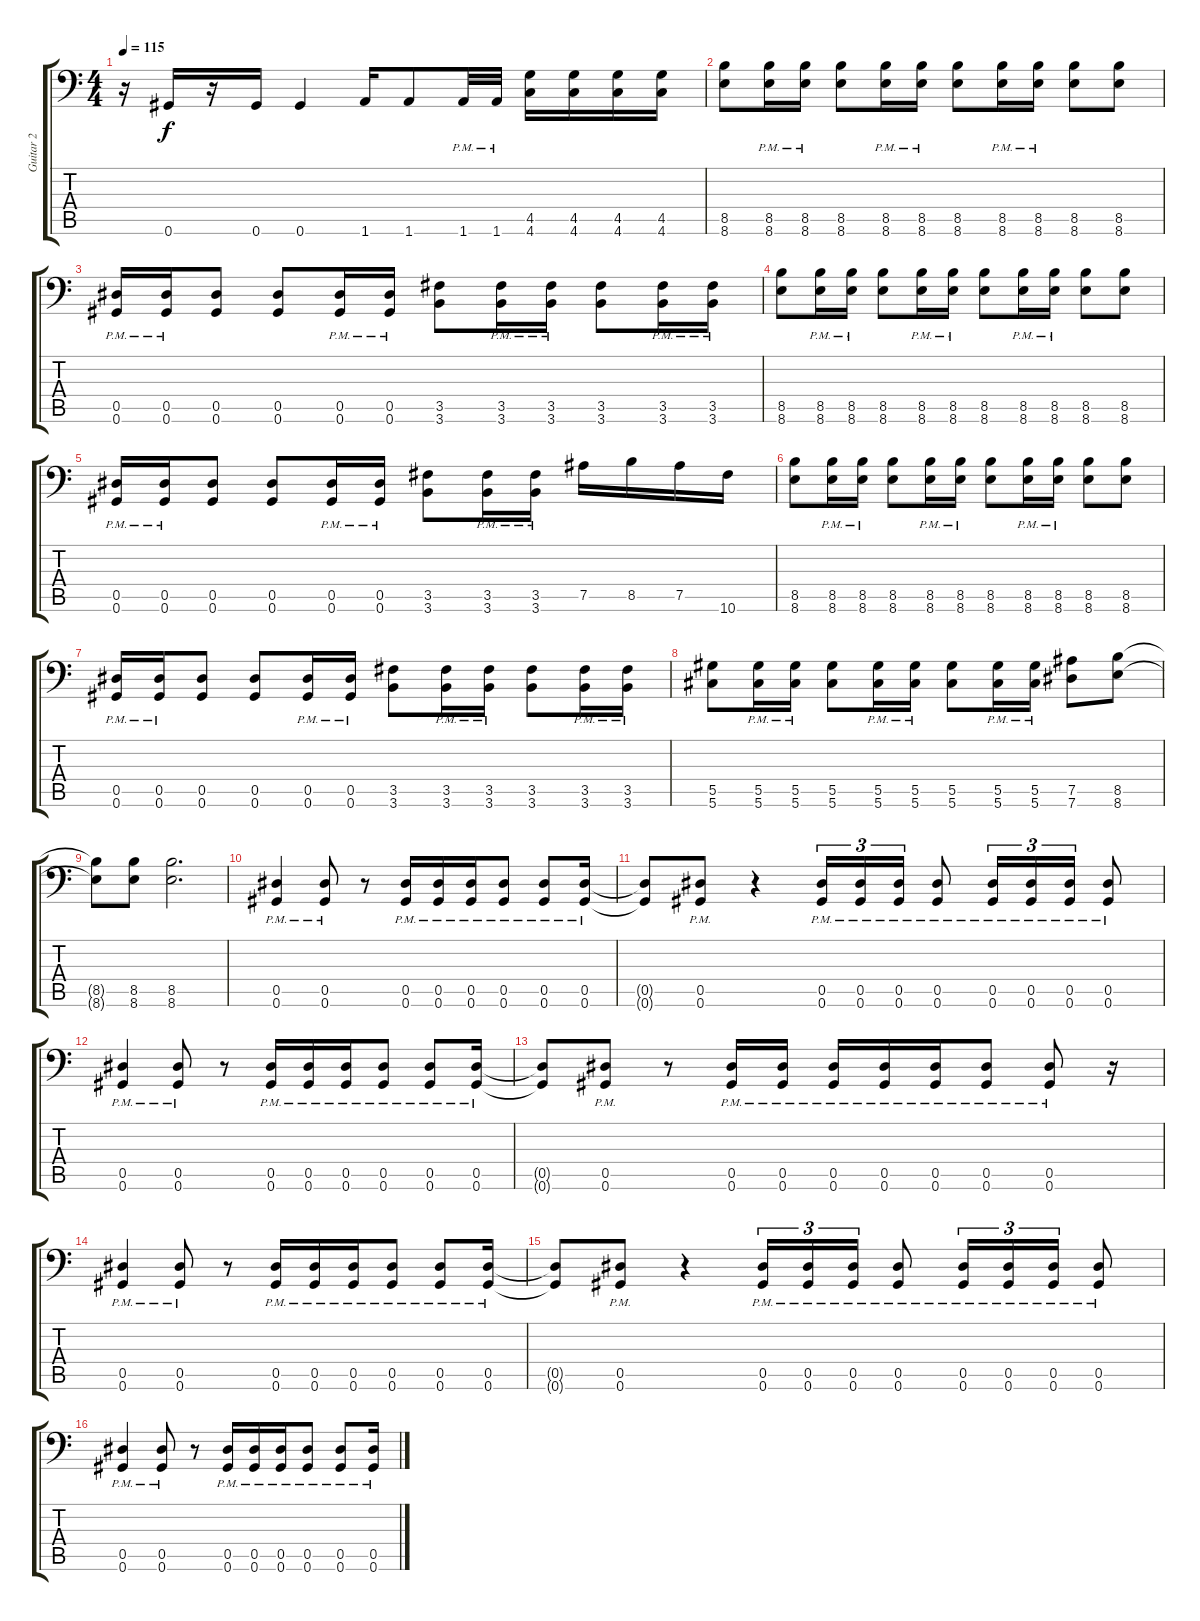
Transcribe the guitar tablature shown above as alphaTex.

\track ("Guitar 2" "Guitar 2") {instrument distortionguitar}
\staff {score tabs}
\tuning (Bb3 F3 Db3 Ab2 Eb2 Ab1) {hide}
\ts (4 4)
\tempo 115
\clef f4
\ks c
r.16{dy f} 0.6.16 r.16 0.6.16 0.6.4 1.6.16 1.6.8 1.6{pm}.32 1.6{pm}.32 (4.5 4.6).16 (4.5 4.6).16 (4.5 4.6).16 (4.5 4.6).16 |
(8.5 8.6).8 (8.5{pm} 8.6{pm}).16 (8.5{pm} 8.6{pm}).16 (8.5 8.6).8 (8.5{pm} 8.6{pm}).16 (8.5{pm} 8.6{pm}).16 (8.5 8.6).8 (8.5{pm} 8.6{pm}).16 (8.5{pm} 8.6{pm}).16 (8.5 8.6).8 (8.5 8.6).8 |
(0.5{pm} 0.6{pm}).16 (0.5{pm} 0.6{pm}).16 (0.5 0.6).8 (0.5 0.6).8 (0.5{pm} 0.6{pm}).16 (0.5{pm} 0.6{pm}).16 (3.5 3.6).8 (3.5{pm} 3.6{pm}).16 (3.5{pm} 3.6{pm}).16 (3.5 3.6).8 (3.5{pm} 3.6{pm}).16 (3.5{pm} 3.6{pm}).16 |
(8.5 8.6).8 (8.5{pm} 8.6{pm}).16 (8.5{pm} 8.6{pm}).16 (8.5 8.6).8 (8.5{pm} 8.6{pm}).16 (8.5{pm} 8.6{pm}).16 (8.5 8.6).8 (8.5{pm} 8.6{pm}).16 (8.5{pm} 8.6{pm}).16 (8.5 8.6).8 (8.5 8.6).8 |
(0.5{pm} 0.6{pm}).16 (0.5{pm} 0.6{pm}).16 (0.5 0.6).8 (0.5 0.6).8 (0.5{pm} 0.6{pm}).16 (0.5{pm} 0.6{pm}).16 (3.5 3.6).8 (3.5{pm} 3.6{pm}).16 (3.5{pm} 3.6{pm}).16 7.5.16 8.5.16 7.5.16 10.6.16 |
(8.5 8.6).8 (8.5{pm} 8.6{pm}).16 (8.5{pm} 8.6{pm}).16 (8.5 8.6).8 (8.5{pm} 8.6{pm}).16 (8.5{pm} 8.6{pm}).16 (8.5 8.6).8 (8.5{pm} 8.6{pm}).16 (8.5{pm} 8.6{pm}).16 (8.5 8.6).8 (8.5 8.6).8 |
(0.5{pm} 0.6{pm}).16 (0.5{pm} 0.6{pm}).16 (0.5 0.6).8 (0.5 0.6).8 (0.5{pm} 0.6{pm}).16 (0.5{pm} 0.6{pm}).16 (3.5 3.6).8 (3.5{pm} 3.6{pm}).16 (3.5{pm} 3.6{pm}).16 (3.5 3.6).8 (3.5{pm} 3.6{pm}).16 (3.5{pm} 3.6{pm}).16 |
(5.5 5.6).8 (5.5{pm} 5.6{pm}).16 (5.5{pm} 5.6{pm}).16 (5.5 5.6).8 (5.5{pm} 5.6{pm}).16 (5.5{pm} 5.6{pm}).16 (5.5 5.6).8 (5.5{pm} 5.6{pm}).16 (5.5{pm} 5.6{pm}).16 (7.5 7.6).8 (8.5 8.6).8 |
(8.5{t} 8.6{t}).8 (8.5 8.6).8 (8.5 8.6).2{d} |
(0.5{pm} 0.6{pm}).4 (0.5{pm} 0.6{pm}).8 r.8 (0.5{pm} 0.6{pm}).16 (0.5{pm} 0.6{pm}).16 (0.5{pm} 0.6{pm}).16 (0.5{pm} 0.6{pm}).8 (0.5{pm} 0.6{pm}).8 (0.5{pm} 0.6{pm}).16 |
(0.5{t} 0.6{t}).8 (0.5{pm} 0.6{pm}).8 r.4 (0.5{pm} 0.6).16{tu (3 2)} (0.5{pm} 0.6{pm}).16{tu (3 2)} (0.5{pm} 0.6{pm}).16{tu (3 2)} (0.5{pm} 0.6{pm}).8 (0.5{pm} 0.6{pm}).16{tu (3 2)} (0.5{pm} 0.6{pm}).16{tu (3 2)} (0.5{pm} 0.6{pm}).16{tu (3 2)} (0.5{pm} 0.6{pm}).8 |
(0.5{pm} 0.6{pm}).4 (0.5{pm} 0.6{pm}).8 r.8 (0.5{pm} 0.6{pm}).16 (0.5{pm} 0.6{pm}).16 (0.5{pm} 0.6{pm}).16 (0.5{pm} 0.6{pm}).8 (0.5{pm} 0.6{pm}).8 (0.5{pm} 0.6{pm}).16 |
(0.5{t} 0.6{t}).8 (0.5{pm} 0.6{pm}).8 r.8 (0.5{pm} 0.6{pm}).16 (0.5{pm} 0.6{pm}).16 (0.5{pm} 0.6{pm}).16 (0.5{pm} 0.6{pm}).16 (0.5{pm} 0.6{pm}).16 (0.5{pm} 0.6{pm}).8 (0.5{pm} 0.6{pm}).8 r.16 |
(0.5{pm} 0.6{pm}).4 (0.5{pm} 0.6{pm}).8 r.8 (0.5{pm} 0.6{pm}).16 (0.5{pm} 0.6{pm}).16 (0.5{pm} 0.6{pm}).16 (0.5{pm} 0.6{pm}).8 (0.5{pm} 0.6{pm}).8 (0.5{pm} 0.6{pm}).16 |
(0.5{t} 0.6{t}).8 (0.5{pm} 0.6{pm}).8 r.4 (0.5{pm} 0.6).16{tu (3 2)} (0.5{pm} 0.6{pm}).16{tu (3 2)} (0.5{pm} 0.6{pm}).16{tu (3 2)} (0.5{pm} 0.6{pm}).8 (0.5{pm} 0.6{pm}).16{tu (3 2)} (0.5{pm} 0.6{pm}).16{tu (3 2)} (0.5{pm} 0.6{pm}).16{tu (3 2)} (0.5{pm} 0.6{pm}).8 |
(0.5{pm} 0.6{pm}).4 (0.5{pm} 0.6{pm}).8 r.8 (0.5{pm} 0.6{pm}).16 (0.5{pm} 0.6{pm}).16 (0.5{pm} 0.6{pm}).16 (0.5{pm} 0.6{pm}).8 (0.5{pm} 0.6{pm}).8 (0.5{pm} 0.6{pm}).16
